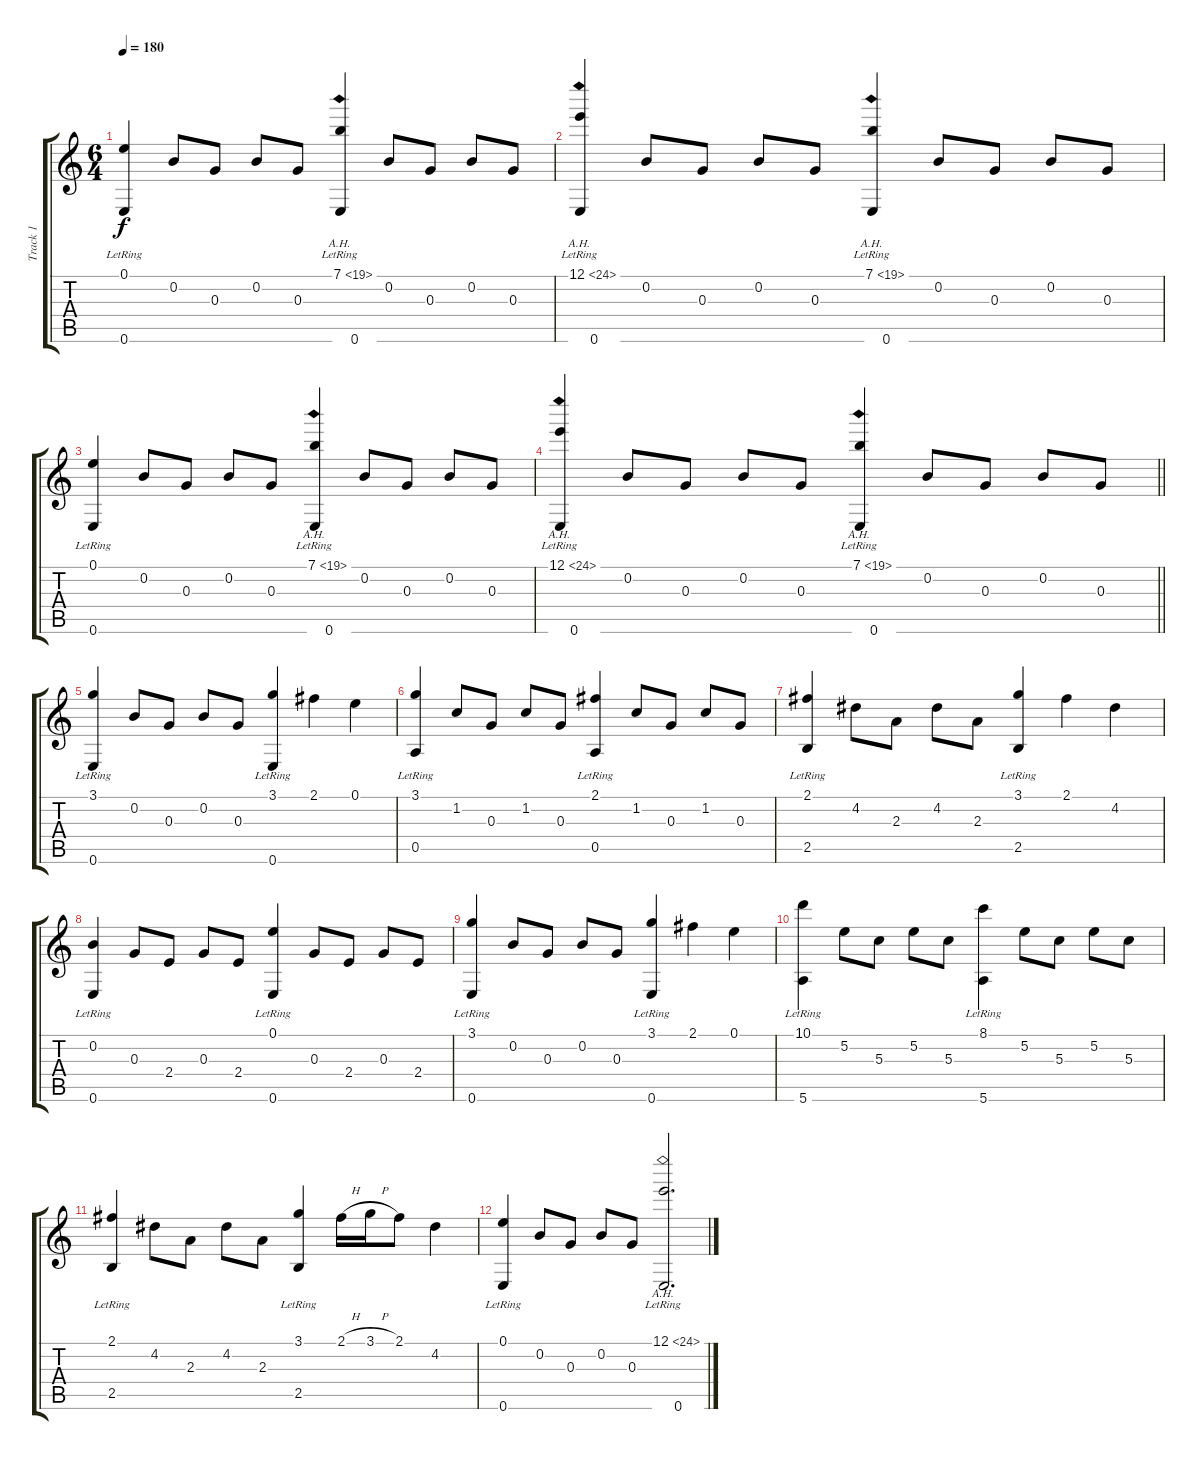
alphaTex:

\track ("Track 1" "Track 1") {instrument acousticguitarnylon}
\staff {score tabs}
\tuning (E4 B3 G3 D3 A2 E2) {hide}
\ts (6 4)
\tempo 180
\clef g2
\ks c
(0.1{lr} 0.6{lr}).4{dy f} 0.2.8 0.3.8 0.2.8 0.3.8 (7.1{ah 12 lr} 0.6{lr}).4 0.2.8 0.3.8 0.2.8 0.3.8 |
(12.1{ah 12 lr} 0.6{lr}).4 0.2.8 0.3.8 0.2.8 0.3.8 (7.1{ah 12 lr} 0.6{lr}).4 0.2.8 0.3.8 0.2.8 0.3.8 |
(0.1{lr} 0.6{lr}).4 0.2.8 0.3.8 0.2.8 0.3.8 (7.1{ah 12 lr} 0.6{lr}).4 0.2.8 0.3.8 0.2.8 0.3.8 |
\barLineRight lightlight
(12.1{ah 12 lr} 0.6{lr}).4 0.2.8 0.3.8 0.2.8 0.3.8 (7.1{ah 12 lr} 0.6{lr}).4 0.2.8 0.3.8 0.2.8 0.3.8 |
\section ("" "")
(3.1{lr} 0.6{lr}).4 0.2.8 0.3.8 0.2.8 0.3.8 (3.1 0.6{lr}).4 2.1.4 0.1.4 |
(3.1{lr} 0.5{lr}).4 1.2.8 0.3.8 1.2.8 0.3.8 (2.1{lr} 0.5{lr}).4 1.2.8 0.3.8 1.2.8 0.3.8 |
(2.1{lr} 2.5{lr}).4 4.2.8 2.3.8 4.2.8 2.3.8 (3.1 2.5{lr}).4 2.1.4 4.2.4 |
(0.2{lr} 0.6{lr}).4 0.3.8 2.4.8 0.3.8 2.4.8 (0.1{lr} 0.6{lr}).4 0.3.8 2.4.8 0.3.8 2.4.8 |
(3.1{lr} 0.6{lr}).4 0.2.8 0.3.8 0.2.8 0.3.8 (3.1 0.6{lr}).4 2.1.4 0.1.4 |
(10.1{lr} 5.6{lr}).4 5.2.8 5.3.8 5.2.8 5.3.8 (8.1{lr} 5.6{lr}).4 5.2.8 5.3.8 5.2.8 5.3.8 |
(2.1{lr} 2.5{lr}).4 4.2.8 2.3.8 4.2.8 2.3.8 (3.1 2.5{lr}).4 2.1{h}.16 3.1{h}.16 2.1.8 4.2.4 |
(0.1{lr} 0.6{lr}).4 0.2.8 0.3.8 0.2.8 0.3.8 (12.1{ah 12 lr} 0.6{lr}).2{d}
